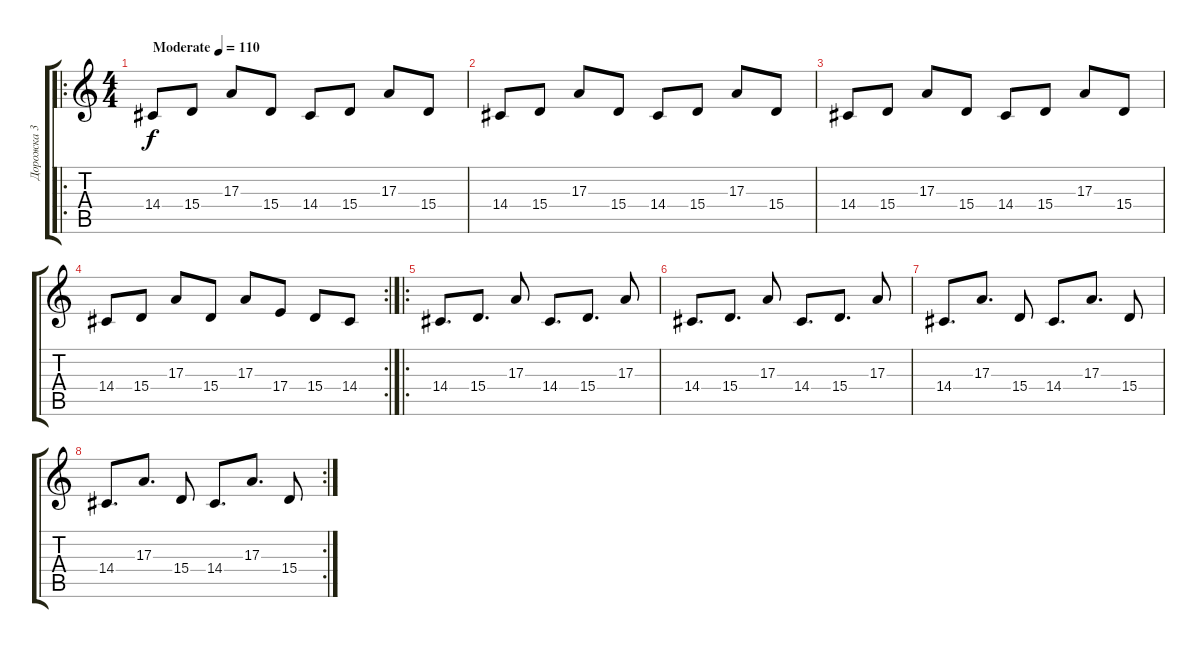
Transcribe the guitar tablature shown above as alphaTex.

\track ("Дорожка 3" "Дорожка 3") {instrument lead2sawtooth}
\staff {score tabs}
\tuning (Db4 Ab3 E3 B2 Gb2 B1) {hide}
\ro
\ts (4 4)
\tempo (110 "Moderate")
\clef g2
\ks c
14.4.8{dy f instrument lead2sawtooth} 15.4.8 17.3.8 15.4.8 14.4.8 15.4.8 17.3.8 15.4.8 |
14.4.8 15.4.8 17.3.8 15.4.8 14.4.8 15.4.8 17.3.8 15.4.8 |
14.4.8 15.4.8 17.3.8 15.4.8 14.4.8 15.4.8 17.3.8 15.4.8 |
\rc 2
14.4.8 15.4.8 17.3.8 15.4.8 17.3.8 17.4.8 15.4.8 14.4.8 |
\ro
14.4.8{d} 15.4.8{d} 17.3.8 14.4.8{d} 15.4.8{d} 17.3.8 |
14.4.8{d} 15.4.8{d} 17.3.8 14.4.8{d} 15.4.8{d} 17.3.8 |
14.4.8{d} 17.3.8{d} 15.4.8 14.4.8{d} 17.3.8{d} 15.4.8 |
\rc 2
14.4.8{d} 17.3.8{d} 15.4.8 14.4.8{d} 17.3.8{d} 15.4.8
